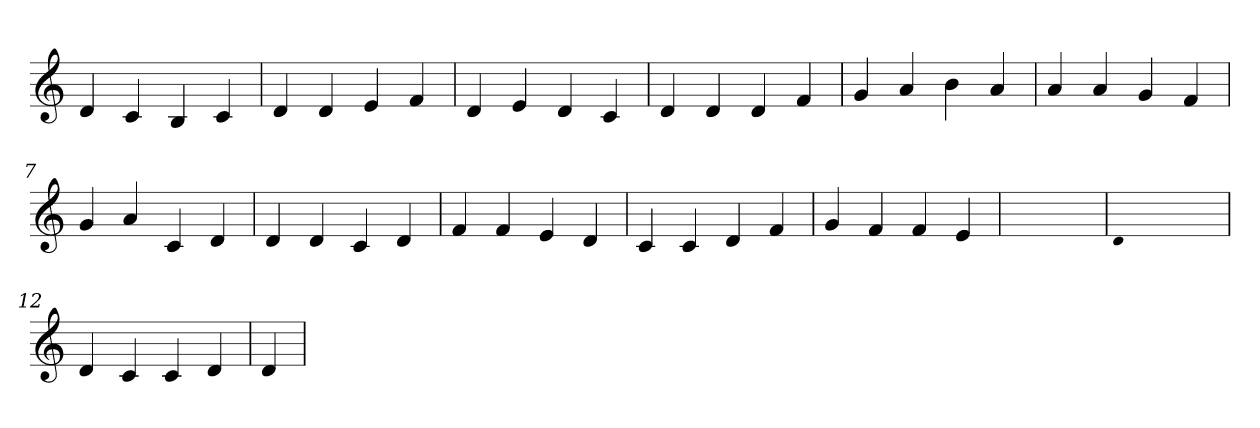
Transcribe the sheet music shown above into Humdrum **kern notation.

**kern
*part1
*staff1
*clefG2
=1
4d
4c
4B
4c
=2
4d
4d
4e
4f
=3
4d
4e
4d
4c
=4
4d
4d
4d
4f
=5
4g
4a
4b
4a
=6
4a
4a
4g
4f
=7
4g
4a
4c
4d
=8
4d
4d
4c
4d
=9
4f
4f
4e
4d
=10
4c
4c
4d
4f
=11
4g
4f
4f
4e
=12
1ryy
=12
qqd
1ryy
=12
4d
4c
4c
4d
=13
4d
=
*-
